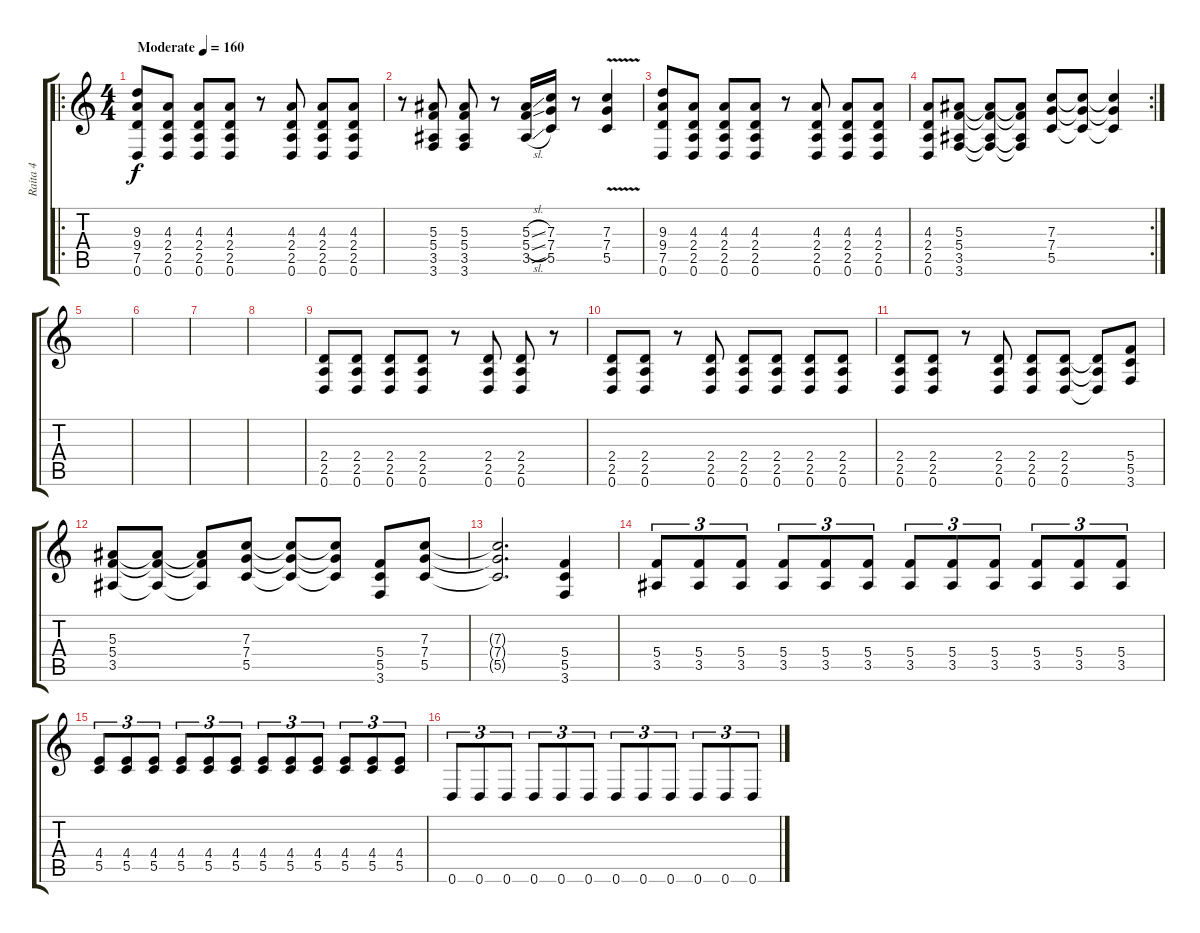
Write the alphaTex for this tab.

\track ("Raita 4" "Raita 4") {instrument overdrivenguitar}
\staff {score tabs}
\tuning (D4 A3 F3 C3 G2 D2) {hide}
\ro
\ts (4 4)
\tempo (160 "Moderate")
\clef g2
\ks c
(9.3 9.4 7.5 0.6).8{dy f instrument overdrivenguitar} (4.3 2.4 2.5 0.6).8 (4.3 2.4 2.5 0.6).8 (4.3 2.4 2.5 0.6).8 r.8 (4.3 2.4 2.5 0.6).8 (4.3 2.4 2.5 0.6).8 (4.3 2.4 2.5 0.6).8 |
r.8 (5.3 5.4 3.5 3.6).8 (5.3 5.4 3.5 3.6).8 r.8 (5.3{sl} 5.4{sl} 3.5{sl}).16 (7.3 7.4 5.5).16 r.8 (7.3{v} 7.4{v} 5.5{v}).4 |
(9.3 9.4 7.5 0.6).8 (4.3 2.4 2.5 0.6).8 (4.3 2.4 2.5 0.6).8 (4.3 2.4 2.5 0.6).8 r.8 (4.3 2.4 2.5 0.6).8 (4.3 2.4 2.5 0.6).8 (4.3 2.4 2.5 0.6).8 |
\rc 2
(4.3 2.4 2.5 0.6).8 (5.3 5.4 3.5 3.6).8 (5.3{t} 5.4{t} 3.5{t} 3.6{t}).8 (5.3{t} 5.4{t} 3.5{t} 3.6{t}).8 (7.3 7.4 5.5).8 (7.3{t} 7.4{t} 5.5{t}).8 (7.3{t} 7.4{t} 5.5{t}).4 |
|
|
|
|
(2.4 2.5 0.6).8 (2.4 2.5 0.6).8 (2.4 2.5 0.6).8 (2.4 2.5 0.6).8 r.8 (2.4 2.5 0.6).8 (2.4 2.5 0.6).8 r.8 |
(2.4 2.5 0.6).8 (2.4 2.5 0.6).8 r.8 (2.4 2.5 0.6).8 (2.4 2.5 0.6).8 (2.4 2.5 0.6).8 (2.4 2.5 0.6).8 (2.4 2.5 0.6).8 |
(2.4 2.5 0.6).8 (2.4 2.5 0.6).8 r.8 (2.4 2.5 0.6).8 (2.4 2.5 0.6).8 (2.4 2.5 0.6).8 (2.4{t} 2.5{t} 0.6{t}).8 (5.4 5.5 3.6).8 |
(5.3 5.4 3.5).8 (5.3{t} 5.4{t} 3.5{t}).8 (5.3{t} 5.4{t} 3.5{t}).8 (7.3 7.4 5.5).8 (7.3{t} 7.4{t} 5.5{t}).8 (7.3{t} 7.4{t} 5.5{t}).8 (5.4 5.5 3.6).8 (7.3 7.4 5.5).8 |
(7.3{t} 7.4{t} 5.5{t}).2{d} (5.4 5.5 3.6).4 |
(5.4 3.5).8{tu (3 2)} (5.4 3.5).8{tu (3 2)} (5.4 3.5).8{tu (3 2)} (5.4 3.5).8{tu (3 2)} (5.4 3.5).8{tu (3 2)} (5.4 3.5).8{tu (3 2)} (5.4 3.5).8{tu (3 2)} (5.4 3.5).8{tu (3 2)} (5.4 3.5).8{tu (3 2)} (5.4 3.5).8{tu (3 2)} (5.4 3.5).8{tu (3 2)} (5.4 3.5).8{tu (3 2)} |
(4.4 5.5).8{tu (3 2)} (4.4 5.5).8{tu (3 2)} (4.4 5.5).8{tu (3 2)} (4.4 5.5).8{tu (3 2)} (4.4 5.5).8{tu (3 2)} (4.4 5.5).8{tu (3 2)} (4.4 5.5).8{tu (3 2)} (4.4 5.5).8{tu (3 2)} (4.4 5.5).8{tu (3 2)} (4.4 5.5).8{tu (3 2)} (4.4 5.5).8{tu (3 2)} (4.4 5.5).8{tu (3 2)} |
0.6.8{tu (3 2)} 0.6.8{tu (3 2)} 0.6.8{tu (3 2)} 0.6.8{tu (3 2)} 0.6.8{tu (3 2)} 0.6.8{tu (3 2)} 0.6.8{tu (3 2)} 0.6.8{tu (3 2)} 0.6.8{tu (3 2)} 0.6.8{tu (3 2)} 0.6.8{tu (3 2)} 0.6.8{tu (3 2)}
